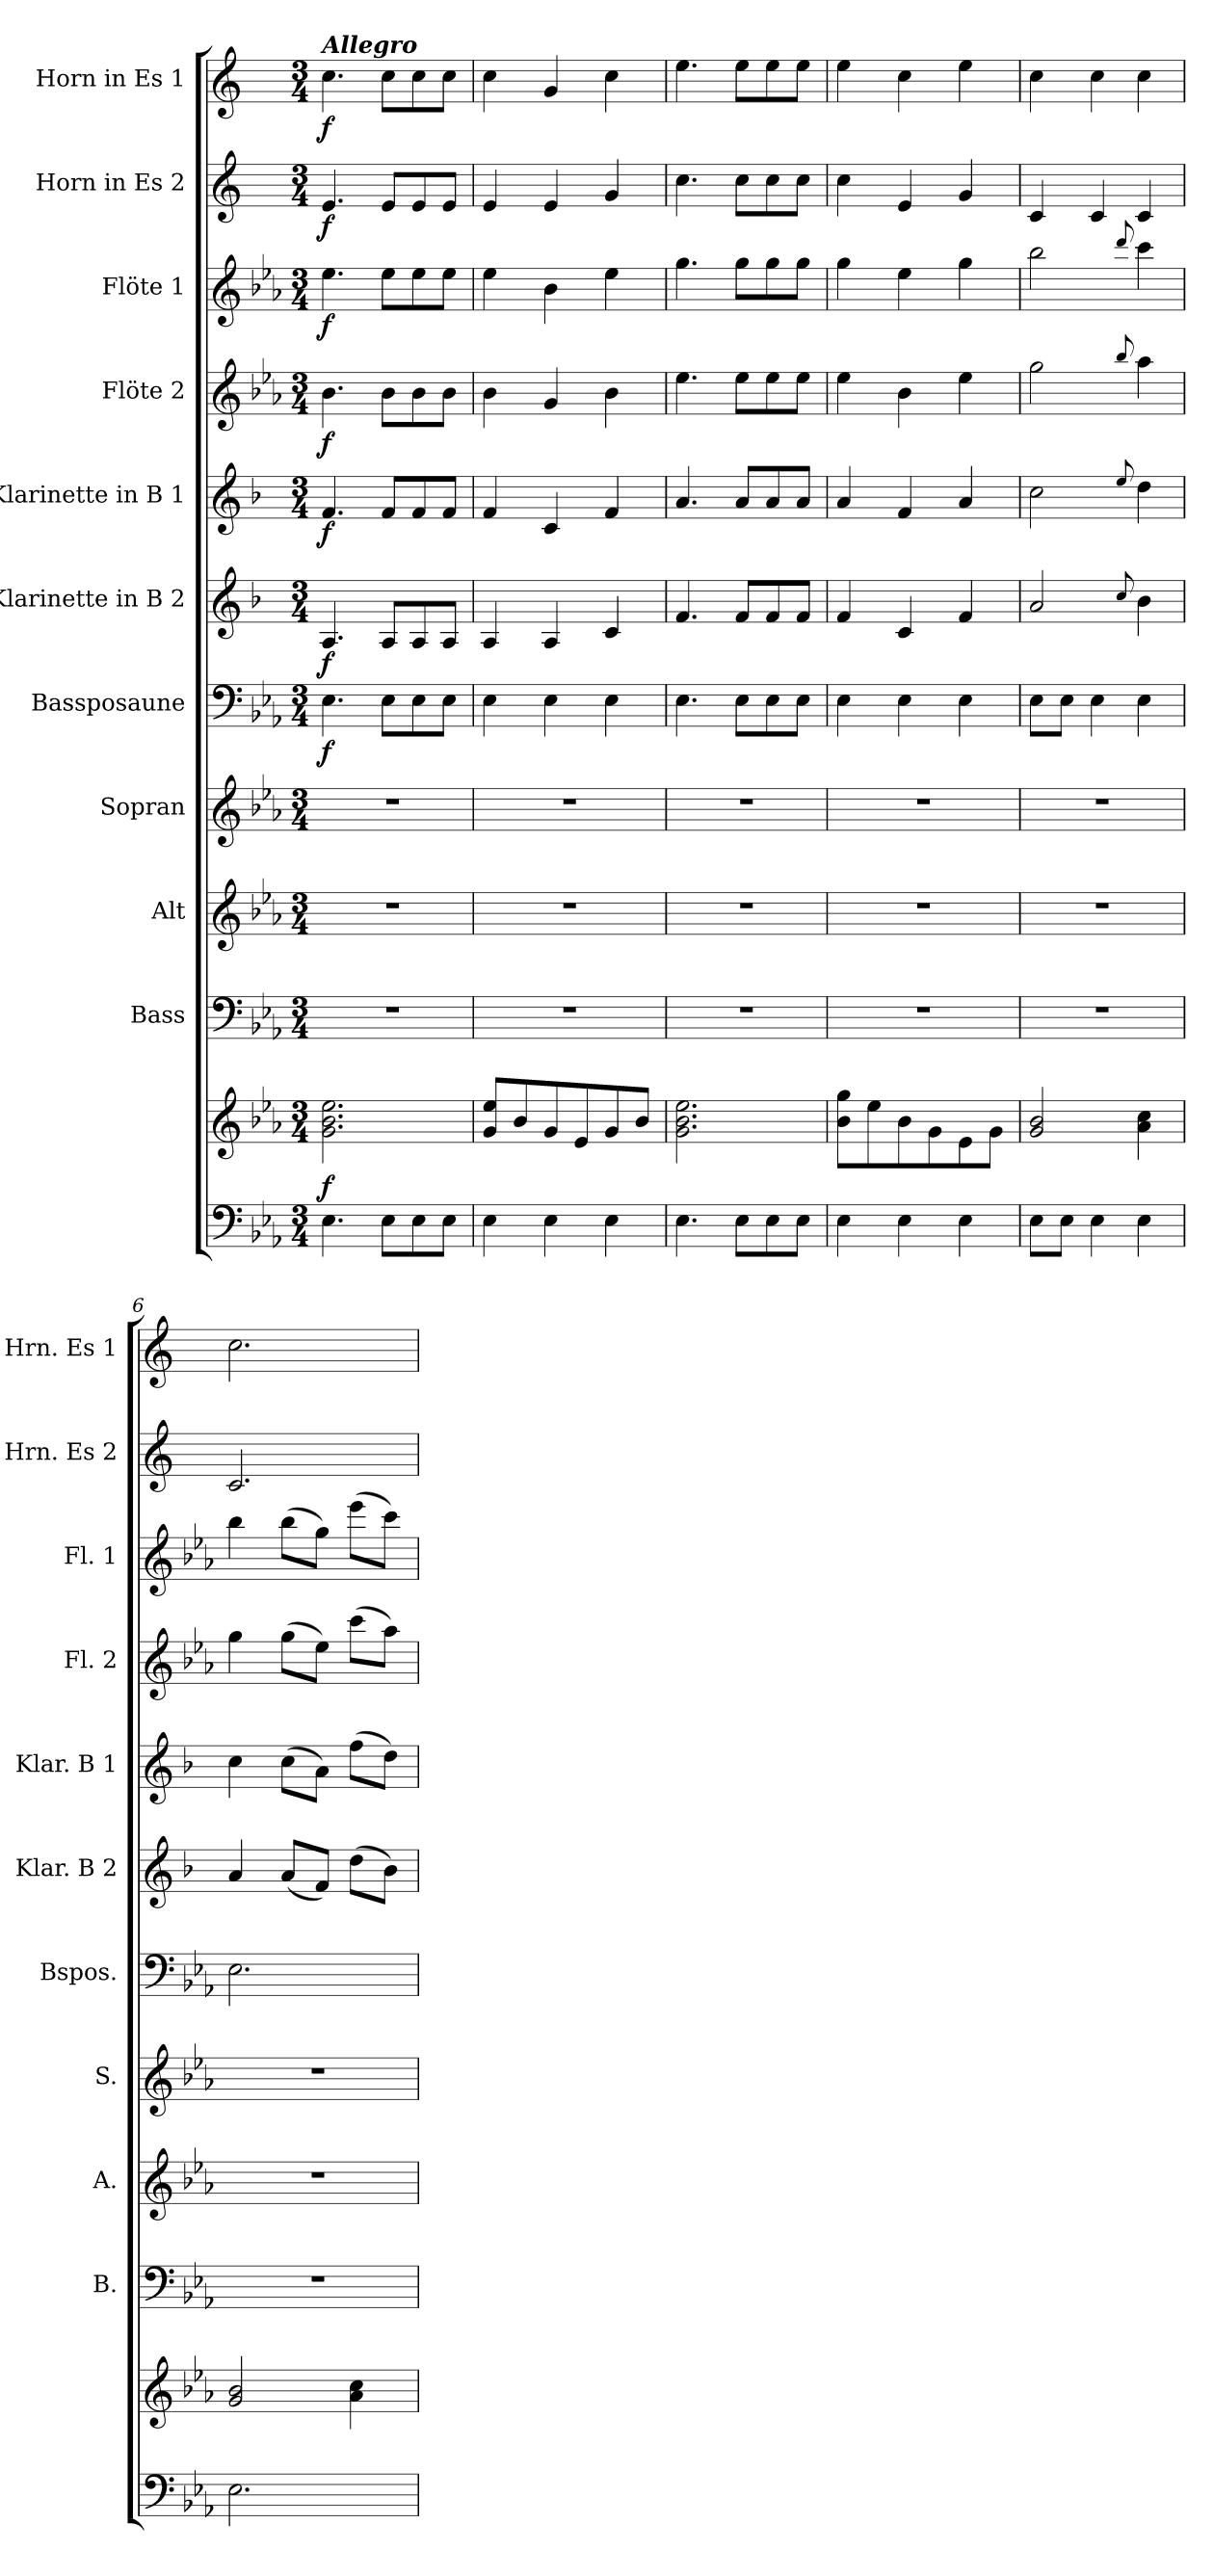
**kern	**kern	**dynam	**kern	**kern	**kern	**kern	**dynam	**kern	**dynam	**kern	**dynam	**kern	**dynam	**kern	**dynam	**kern	**dynam	**kern	**dynam
*part11	*part11	*part11	*part10	*part9	*part8	*part7	*part7	*part6	*part6	*part5	*part5	*part4	*part4	*part3	*part3	*part2	*part2	*part1	*part1
*staff12	*staff11	*staff11/12	*staff10	*staff9	*staff8	*staff7	*staff7	*staff6	*staff6	*staff5	*staff5	*staff4	*staff4	*staff3	*staff3	*staff2	*staff2	*staff1	*staff1
*	*	*	*I"Bass	*I"Alt	*I"Sopran	*I"Bassposaune	*	*I"Klarinette in B 2	*	*I"Klarinette in B 1	*	*I"Flöte 2	*	*I"Flöte 1	*	*I"Horn in Es 2	*	*I"Horn in Es 1	*
*	*	*	*I'B.	*I'A.	*I'S.	*I'Bspos.	*	*I'Klar. B 2	*	*I'Klar. B 1	*	*I'Fl. 2	*	*I'Fl. 1	*	*I'Hrn. Es 2	*	*I'Hrn. Es 1	*
*clefF4	*clefG2	*	*clefF4	*clefG2	*clefG2	*clefF4	*	*clefG2	*	*clefG2	*	*clefG2	*	*clefG2	*	*clefG2	*	*clefG2	*
*	*	*	*	*	*	*	*	*ITrd1c2	*	*ITrd1c2	*	*	*	*	*	*ITrd5c9	*	*ITrd5c9	*
*k[b-e-a-]	*k[b-e-a-]	*	*k[b-e-a-]	*k[b-e-a-]	*k[b-e-a-]	*k[b-e-a-]	*	*k[b-e-a-]	*	*k[b-e-a-]	*	*k[b-e-a-]	*	*k[b-e-a-]	*	*k[b-e-a-]	*	*k[b-e-a-]	*
*E-:	*E-:	*	*E-:	*E-:	*E-:	*E-:	*	*E-:	*	*E-:	*	*E-:	*	*E-:	*	*E-:	*	*E-:	*
*M3/4	*M3/4	*	*M3/4	*M3/4	*M3/4	*M3/4	*	*M3/4	*	*M3/4	*	*M3/4	*	*M3/4	*	*M3/4	*	*M3/4	*
=1	=1	=1	=1	=1	=1	=1	=1	=1	=1	=1	=1	=1	=1	=1	=1	=1	=1	=1	=1
!	!	!	!	!	!	!	!	!	!	!	!	!	!	!	!	!	!	!LO:TX:a:Bi:t=Allegro	!
!	!	!LO:DY:a=2	!	!	!	!	!LO:DY:b	!	!LO:DY:b	!	!LO:DY:b	!	!LO:DY:b	!	!LO:DY:b	!	!LO:DY:b	!	!LO:DY:b
4.E-\	2.g\ 2.b-\ 2.ee-\	f	2.r	2.r	2.r	4.E-\	f	4.G/	f	4.e-/	f	4.b-\	f	4.ee-\	f	4.G/	f	4.e-\	f
8E-\L	.	.	.	.	.	8E-\L	.	8G/L	.	8e-/L	.	8b-\L	.	8ee-\L	.	8G/L	.	8e-\L	.
8E-\	.	.	.	.	.	8E-\	.	8G/	.	8e-/	.	8b-\	.	8ee-\	.	8G/	.	8e-\	.
8E-\J	.	.	.	.	.	8E-\J	.	8G/J	.	8e-/J	.	8b-\J	.	8ee-\J	.	8G/J	.	8e-\J	.
!!LO:PB:g=z
=2	=2	=2	=2	=2	=2	=2	=2	=2	=2	=2	=2	=2	=2	=2	=2	=2	=2	=2	=2
4E-\	8g/ 8ee-/L	.	2.r	2.r	2.r	4E-\	.	4G/	.	4e-/	.	4b-\	.	4ee-\	.	4G/	.	4e-\	.
.	8b-/	.	.	.	.	.	.	.	.	.	.	.	.	.	.	.	.	.	.
4E-\	8g/	.	.	.	.	4E-\	.	4G/	.	4B-/	.	4g/	.	4b-\	.	4G/	.	4B-/	.
.	8e-/	.	.	.	.	.	.	.	.	.	.	.	.	.	.	.	.	.	.
4E-\	8g/	.	.	.	.	4E-\	.	4B-/	.	4e-/	.	4b-\	.	4ee-\	.	4B-/	.	4e-\	.
.	8b-/J	.	.	.	.	.	.	.	.	.	.	.	.	.	.	.	.	.	.
!!LO:PB:g=z
=3	=3	=3	=3	=3	=3	=3	=3	=3	=3	=3	=3	=3	=3	=3	=3	=3	=3	=3	=3
4.E-\	2.g\ 2.b-\ 2.ee-\	.	2.r	2.r	2.r	4.E-\	.	4.e-/	.	4.g/	.	4.ee-\	.	4.gg\	.	4.e-\	.	4.g\	.
8E-\L	.	.	.	.	.	8E-\L	.	8e-/L	.	8g/L	.	8ee-\L	.	8gg\L	.	8e-\L	.	8g\L	.
8E-\	.	.	.	.	.	8E-\	.	8e-/	.	8g/	.	8ee-\	.	8gg\	.	8e-\	.	8g\	.
8E-\J	.	.	.	.	.	8E-\J	.	8e-/J	.	8g/J	.	8ee-\J	.	8gg\J	.	8e-\J	.	8g\J	.
!!LO:PB:g=z
=4	=4	=4	=4	=4	=4	=4	=4	=4	=4	=4	=4	=4	=4	=4	=4	=4	=4	=4	=4
4E-\	8b-\ 8gg\L	.	2.r	2.r	2.r	4E-\	.	4e-/	.	4g/	.	4ee-\	.	4gg\	.	4e-\	.	4g\	.
.	8ee-\	.	.	.	.	.	.	.	.	.	.	.	.	.	.	.	.	.	.
4E-\	8b-\	.	.	.	.	4E-\	.	4B-/	.	4e-/	.	4b-\	.	4ee-\	.	4G/	.	4e-\	.
.	8g\	.	.	.	.	.	.	.	.	.	.	.	.	.	.	.	.	.	.
4E-\	8e-\	.	.	.	.	4E-\	.	4e-/	.	4g/	.	4ee-\	.	4gg\	.	4B-/	.	4g\	.
.	8g\J	.	.	.	.	.	.	.	.	.	.	.	.	.	.	.	.	.	.
!!LO:PB:g=z
=5	=5	=5	=5	=5	=5	=5	=5	=5	=5	=5	=5	=5	=5	=5	=5	=5	=5	=5	=5
8E-\L	2g/ 2b-/	.	2.r	2.r	2.r	8E-\L	.	2g/	.	2b-\	.	2gg\	.	2bb-\	.	4E-/	.	4e-\	.
8E-\J	.	.	.	.	.	8E-\J	.	.	.	.	.	.	.	.	.	.	.	.	.
4E-\	.	.	.	.	.	4E-\	.	.	.	.	.	.	.	.	.	4E-/	.	4e-\	.
.	.	.	.	.	.	.	.	8qqb-/	.	8qqdd/	.	8qqbb-/	.	8qqddd/	.	.	.	.	.
4E-\	4a-\ 4cc\	.	.	.	.	4E-\	.	4a-\	.	4cc\	.	4aa-\	.	4ccc\	.	4E-/	.	4e-\	.
!!LO:PB:g=z
=6	=6	=6	=6	=6	=6	=6	=6	=6	=6	=6	=6	=6	=6	=6	=6	=6	=6	=6	=6
2.E-\	2g/ 2b-/	.	2.r	2.r	2.r	2.E-\	.	4g/	.	4b-\	.	4gg\	.	4bb-\	.	2.E-/	.	2.e-\	.
.	.	.	.	.	.	.	.	(<8g/L	.	(>8b-\L	.	(>8gg\L	.	(>8bb-\L	.	.	.	.	.
.	.	.	.	.	.	.	.	8e-/J)	.	8g\J)	.	8ee-\J)	.	8gg\J)	.	.	.	.	.
.	4a-\ 4cc\	.	.	.	.	.	.	(>8cc\L	.	(>8ee-\L	.	(>8ccc\L	.	(>8eee-\L	.	.	.	.	.
.	.	.	.	.	.	.	.	8a-\J)	.	8cc\J)	.	8aa-\J)	.	8ccc\J)	.	.	.	.	.
=	=	=	=	=	=	=	=	=	=	=	=	=	=	=	=	=	=	=	=
*-	*-	*-	*-	*-	*-	*-	*-	*-	*-	*-	*-	*-	*-	*-	*-	*-	*-	*-	*-
